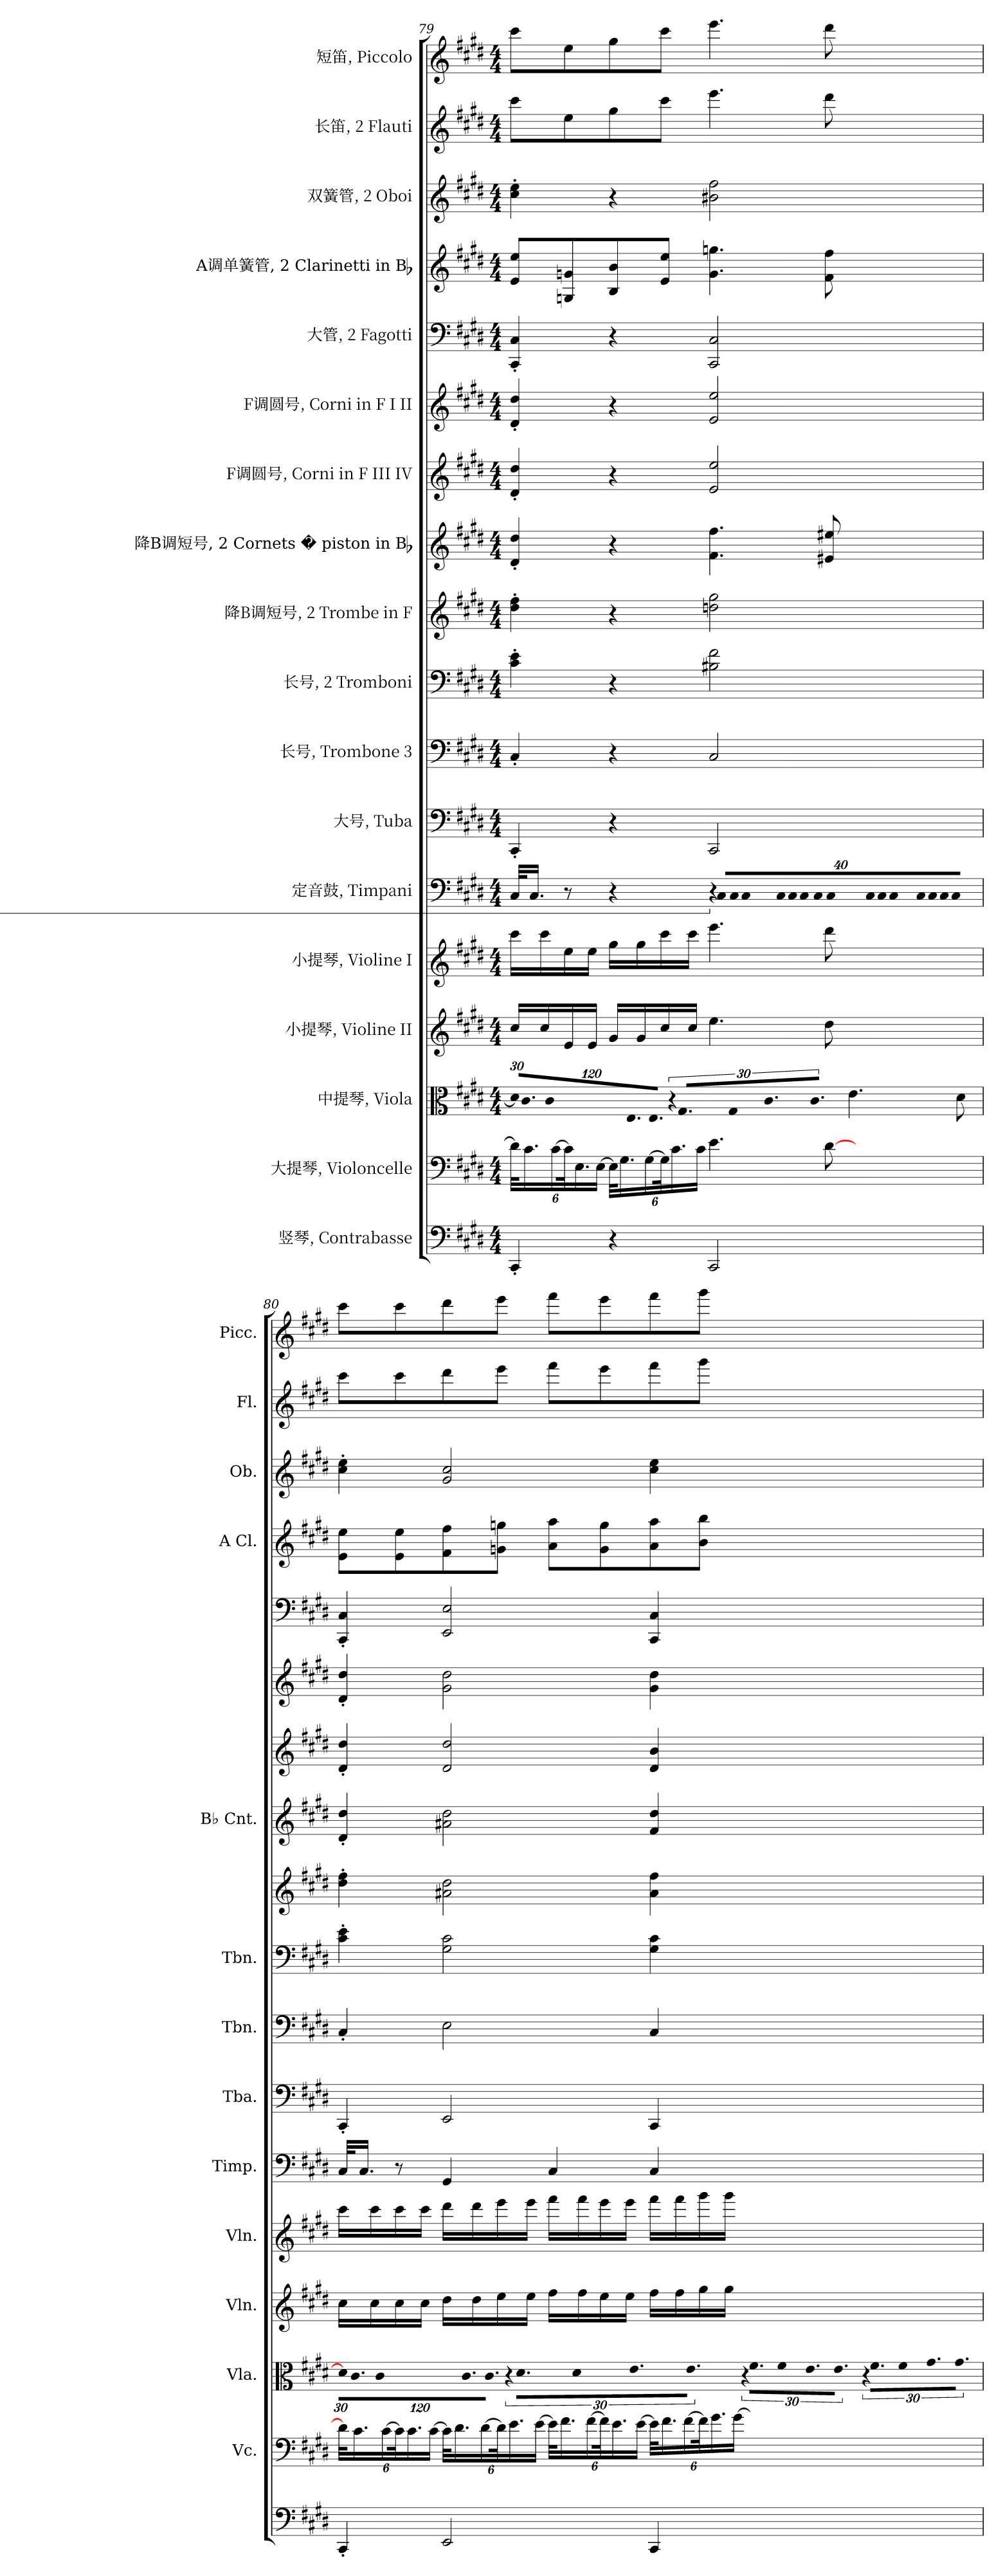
**kern	**kern	**kern	**kern	**kern	**kern	**kern	**kern	**kern	**kern	**kern	**kern	**kern	**kern	**kern	**kern	**kern	**kern
*part18	*part17	*part16	*part15	*part14	*part13	*part12	*part11	*part10	*part9	*part8	*part7	*part6	*part5	*part4	*part3	*part2	*part1
*staff18	*staff17	*staff16	*staff15	*staff14	*staff13	*staff12	*staff11	*staff10	*staff9	*staff8	*staff7	*staff6	*staff5	*staff4	*staff3	*staff2	*staff1
*I"竖琴, Contrabasse	*I"大提琴, Violoncelle	*I"中提琴, Viola	*I"小提琴, Violine II	*I"小提琴, Violine I	*I"定音鼓, Timpani	*I"大号, Tuba	*I"长号, Trombone 3	*I"长号, 2 Tromboni	*I"降B调短号, 2 Trombe in F	*I"降B调短号, 2 Cornets � piston in Bb	*I"F调圆号, Corni in F III IV	*I"F调圆号, Corni in F I II	*I"大管, 2 Fagotti	*I"A调单簧管, 2 Clarinetti in Bb	*I"双簧管, 2 Oboi	*I"长笛, 2 Flauti	*I"短笛, Piccolo
*	*I'Vc.	*I'Vla.	*I'Vln.	*I'Vln.	*I'Timp.	*I'Tba.	*I'Tbn.	*I'Tbn.	*	*I'B♭ Cnt.	*	*	*	*I'A Cl.	*I'Ob.	*I'Fl.	*I'Picc.
!!LO:PB:g=z
*clefF4	*clefF4	*clefC3	*clefG2	*clefG2	*clefF4	*clefF4	*clefF4	*clefF4	*clefG2	*clefG2	*clefG2	*clefG2	*clefF4	*clefG2	*clefG2	*clefG2	*clefG2
*	*	*	*	*	*	*	*	*	*ITrd1c2	*ITrd1c2	*ITrd4c7	*ITrd4c7	*	*ITrd2c3	*	*	*ITrd-7c-12
*k[f#c#g#d#]	*k[f#c#g#d#]	*k[f#c#g#d#]	*k[f#c#g#d#]	*k[f#c#g#d#]	*k[f#c#g#d#]	*k[f#c#g#d#]	*k[f#c#g#d#]	*k[f#c#g#d#]	*k[f#c#]	*k[f#c#]	*k[f#c#g#]	*k[f#c#g#]	*k[f#c#g#d#]	*k[f#c#g#d#a#e#b#]	*k[f#c#g#d#]	*k[f#c#g#d#]	*k[f#c#g#d#]
*M4/4	*M4/4	*M4/4	*M4/4	*M4/4	*M4/4	*M4/4	*M4/4	*M4/4	*M4/4	*M4/4	*M4/4	*M4/4	*M4/4	*M4/4	*M4/4	*M4/4	*M4/4
*MM143	*MM143	*MM143	*MM143	*MM143	*MM143	*MM143	*MM143	*MM143	*MM143	*MM143	*MM143	*MM143	*MM143	*MM143	*MM143	*MM143	*MM143
*	*Xbrackettup	*Xbrackettup	*	*	*	*	*	*	*	*	*	*	*	*	*	*	*
=79	=79	=79	=79	=79	=79	=79	=79	=79	=79	=79	=79	=79	=79	=79	=79	=79	=79
!	!	!LO:N:vis=256%9	!	!	!	!	!	!	!	!	!	!	!	!	!	!	!
4CC#'/	48d#\KLL]	960%17d#/KLLL]	16cc#/LL	16ccc#\LL	32C#/KLL	4CC#'/	4C#'/	4c#\' 4e\'	4cc#\' 4ee\'	4c#/' 4cc#/'	4G#/' 4g#/'	4G#/' 4g#/'	4CC#/' 4C#/'	8c#/ 8cc#/L	4cc#\' 4ee\'	8ccc#\L	8cccc#\L
!	!	!LO:N:vis=32.	!	!	!	!	!	!	!	!	!	!	!	!	!	!	!
.	.	1920%103c#/J	.	.	.	.	.	.	.	.	.	.	.	.	.	.	.
.	24.c#\	.	.	.	.	.	.	.	.	.	.	.	.	.	.	.	.
.	.	.	.	.	16.C#/JJ	.	.	.	.	.	.	.	.	.	.	.	.
.	.	.	16cc#/	16ccc#\	.	.	.	.	.	.	.	.	.	.	.	.	.
!	!	!LO:N:vis=16	!	!	!	!	!	!	!	!	!	!	!	!	!	!	!
.	.	1920%137c#/	.	.	.	.	.	.	.	.	.	.	.	.	.	.	.
.	[24c#\	.	.	.	.	.	.	.	.	.	.	.	.	.	.	.	.
.	48c#\K]	.	16e/	16ee\	8r	.	.	.	.	.	.	.	.	8En/ 8en/	.	8ee\	8eee\
!	!	!LO:N:vis=32.	!	!	!	!	!	!	!	!	!	!	!	!	!	!	!
.	.	1920%103E/L	.	.	.	.	.	.	.	.	.	.	.	.	.	.	.
.	24.E\	.	.	.	.	.	.	.	.	.	.	.	.	.	.	.	.
.	.	.	16e/JJ	16ee\JJ	.	.	.	.	.	.	.	.	.	.	.	.	.
!	!	!LO:N:vis=32.	!	!	!	!	!	!	!	!	!	!	!	!	!	!	!
.	.	1920%103E/JJJ	.	.	.	.	.	.	.	.	.	.	.	.	.	.	.
.	[24E\JJ	.	.	.	.	.	.	.	.	.	.	.	.	.	.	.	.
*	*	*brackettup	*	*	*	*	*	*	*	*	*	*	*	*	*	*	*
*	*	*	*	*	*	*	*	*	*	*	*	*	*	*	*	*	*MM153
!	!	!LO:N:vis=64	!	!	!	!	!	!	!	!	!	!	!	!	!	!	!
4r	48E\KLL]	960%17r	16g#/LL	16gg#\LL	4r	4r	4r	4r	4r	4r	4r	4r	4r	8G#/ 8g#/	4r	8gg#\	8ggg#\
!	!	!LO:N:vis=32.	!	!	!	!	!	!	!	!	!	!	!	!	!	!	!
.	.	1920%103G#/KLL	.	.	.	.	.	.	.	.	.	.	.	.	.	.	.
.	24.G#\	.	.	.	.	.	.	.	.	.	.	.	.	.	.	.	.
.	.	.	16g#/	16gg#\	.	.	.	.	.	.	.	.	.	.	.	.	.
!	!	!LO:N:vis=16	!	!	!	!	!	!	!	!	!	!	!	!	!	!	!
.	.	1920%137G#/	.	.	.	.	.	.	.	.	.	.	.	.	.	.	.
.	[24G#\	.	.	.	.	.	.	.	.	.	.	.	.	.	.	.	.
.	48G#\K]	.	16cc#/	16ccc#\	.	.	.	.	.	.	.	.	.	8c#/ 8cc#/J	.	8ccc#\J	8cccc#\J
!	!	!LO:N:vis=32.	!	!	!	!	!	!	!	!	!	!	!	!	!	!	!
.	.	1920%103c#/L	.	.	.	.	.	.	.	.	.	.	.	.	.	.	.
.	24.c#\	.	.	.	.	.	.	.	.	.	.	.	.	.	.	.	.
.	.	.	16cc#/JJ	16ccc#\JJ	.	.	.	.	.	.	.	.	.	.	.	.	.
!	!	!LO:N:vis=32.	!	!	!	!	!	!	!	!	!	!	!	!	!	!	!
.	.	1920%103c#/JJJ	.	.	.	.	.	.	.	.	.	.	.	.	.	.	.
.	24c#\JJ	.	.	.	.	.	.	.	.	.	.	.	.	.	.	.	.
!	!	!	!	!	!LO:N:vis=64	!	!	!	!	!	!	!	!	!	!	!	!
2CC#/	4.e\	4.e\	4.ee\	4.eee\	960%17r	2CC#/	2C#/	2B#X\ 2f#\	2ccn\ 2ff#\	4.e\ 4.ee\	2A/ 2a/	2A/ 2a/	2CC#/ 2C#/	4.e\ 4.een\	2b#X\ 2ff#\	4.eee\	4.eeee\
!	!	!	!	!	!LO:N:vis=32	!	!	!	!	!	!	!	!	!	!	!	!
.	.	.	.	.	640%23C#/LLL	.	.	.	.	.	.	.	.	.	.	.	.
!	!	!	!	!	!LO:N:vis=32	!	!	!	!	!	!	!	!	!	!	!	!
.	.	.	.	.	640%23C#/	.	.	.	.	.	.	.	.	.	.	.	.
!	!	!	!	!	!LO:N:vis=256%9	!	!	!	!	!	!	!	!	!	!	!	!
.	.	.	.	.	960%17C#/K	.	.	.	.	.	.	.	.	.	.	.	.
!	!	!	!	!	!LO:N:vis=32	!	!	!	!	!	!	!	!	!	!	!	!
.	.	.	.	.	640%23C#/	.	.	.	.	.	.	.	.	.	.	.	.
!	!	!	!	!	!LO:N:vis=32	!	!	!	!	!	!	!	!	!	!	!	!
.	.	.	.	.	640%23C#/	.	.	.	.	.	.	.	.	.	.	.	.
!	!	!	!	!	!LO:N:vis=32	!	!	!	!	!	!	!	!	!	!	!	!
.	.	.	.	.	640%23C#/	.	.	.	.	.	.	.	.	.	.	.	.
!	!	!	!	!	!LO:N:vis=32	!	!	!	!	!	!	!	!	!	!	!	!
.	.	.	.	.	640%23C#/	.	.	.	.	.	.	.	.	.	.	.	.
*	*	*	*	*	*Xbrackettup	*	*	*	*	*	*	*	*	*	*	*	*
!	!	!	!	!	!LO:N:vis=256%9	!	!	!	!	!	!	!	!	!	!	!	!
.	.	.	.	.	960%17C#/K	.	.	.	.	.	.	.	.	.	.	.	.
!	!	!	!	!	!LO:N:vis=32	!	!	!	!	!	!	!	!	!	!	!	!
.	.	.	.	.	640%23C#/	.	.	.	.	.	.	.	.	.	.	.	.
!	!	!	!	!	!LO:N:vis=32	!	!	!	!	!	!	!	!	!	!	!	!
.	.	.	.	.	640%23C#/	.	.	.	.	.	.	.	.	.	.	.	.
!	!	!	!	!	!LO:N:vis=256%9	!	!	!	!	!	!	!	!	!	!	!	!
.	.	.	.	.	960%17C#/K	.	.	.	.	.	.	.	.	.	.	.	.
!	!	!	!	!	!LO:N:vis=32	!	!	!	!	!	!	!	!	!	!	!	!
.	.	.	.	.	640%23C#/	.	.	.	.	.	.	.	.	.	.	.	.
.	[8d#\	[8d#\	8dd#\	8ddd#\	.	.	.	.	.	8d#X/ 8dd#X/	.	.	.	8d#\ 8dd#\	.	8ddd#\	8dddd#\
!	!	!	!	!	!LO:N:vis=32	!	!	!	!	!	!	!	!	!	!	!	!
.	.	.	.	.	640%23C#/	.	.	.	.	.	.	.	.	.	.	.	.
!	!	!	!	!	!LO:N:vis=32	!	!	!	!	!	!	!	!	!	!	!	!
.	.	.	.	.	640%23C#/	.	.	.	.	.	.	.	.	.	.	.	.
!	!	!	!	!	!LO:N:vis=32	!	!	!	!	!	!	!	!	!	!	!	!
.	.	.	.	.	640%23C#/JJJ	.	.	.	.	.	.	.	.	.	.	.	.
480ryy	480ryy	480ryy	480ryy	480ryy	.	480ryy	480ryy	480ryy	480ryy	480ryy	480ryy	480ryy	480ryy	480ryy	480ryy	480ryy	480ryy
!!LO:PB:g=z
=80	=80	=80	=80	=80	=80	=80	=80	=80	=80	=80	=80	=80	=80	=80	=80	=80	=80
*	*	*Xbrackettup	*	*	*	*	*	*	*	*	*	*	*	*	*	*	*
*	*	*	*	*	*	*	*	*	*	*	*	*	*	*	*	*	*MM143
!	!	!LO:N:vis=256%9	!	!	!	!	!	!	!	!	!	!	!	!	!	!	!
4CC#'/	48d#\KLL]	960%17d#\KLLL]	16cc#\LL	16ccc#\LL	32C#/KLL	4CC#'/	4C#'/	4c#\' 4e\'	4cc#\' 4ee\'	4c#/' 4cc#/'	4G#/' 4g#/'	4G#/' 4g#/'	4CC#/' 4C#/'	8c#\ 8cc#\L	4cc#\' 4ee\'	8ccc#\L	8cccc#\L
!	!	!LO:N:vis=32.	!	!	!	!	!	!	!	!	!	!	!	!	!	!	!
.	.	1920%103c#\J	.	.	.	.	.	.	.	.	.	.	.	.	.	.	.
.	24.c#\	.	.	.	.	.	.	.	.	.	.	.	.	.	.	.	.
.	.	.	.	.	16.C#/JJ	.	.	.	.	.	.	.	.	.	.	.	.
.	.	.	16cc#\	16ccc#\	.	.	.	.	.	.	.	.	.	.	.	.	.
!	!	!LO:N:vis=16	!	!	!	!	!	!	!	!	!	!	!	!	!	!	!
.	.	1920%137c#\	.	.	.	.	.	.	.	.	.	.	.	.	.	.	.
.	[24c#\	.	.	.	.	.	.	.	.	.	.	.	.	.	.	.	.
.	48c#\K]	.	16cc#\	16ccc#\	8r	.	.	.	.	.	.	.	.	8c#\ 8cc#\	.	8ccc#\	8cccc#\
!	!	!LO:N:vis=32.	!	!	!	!	!	!	!	!	!	!	!	!	!	!	!
.	.	1920%103c#\L	.	.	.	.	.	.	.	.	.	.	.	.	.	.	.
.	24.c#\	.	.	.	.	.	.	.	.	.	.	.	.	.	.	.	.
.	.	.	16cc#\JJ	16ccc#\JJ	.	.	.	.	.	.	.	.	.	.	.	.	.
!	!	!LO:N:vis=32.	!	!	!	!	!	!	!	!	!	!	!	!	!	!	!
.	.	1920%103c#\JJJ	.	.	.	.	.	.	.	.	.	.	.	.	.	.	.
.	[24c#\JJ	.	.	.	.	.	.	.	.	.	.	.	.	.	.	.	.
*	*	*brackettup	*	*	*	*	*	*	*	*	*	*	*	*	*	*	*
*	*	*	*	*	*	*	*	*	*	*	*	*	*	*	*	*	*MM153
!	!	!LO:N:vis=64	!	!	!	!	!	!	!	!	!	!	!	!	!	!	!
2EE/	48c#\KLL]	960%17r	16dd#\LL	16ddd#\LL	4GG#/	2EE/	2E\	2G#\ 2c#\	2g#X\ 2cc#\	2g#X\ 2cc#\	2G#/ 2g#/	2c#\ 2g#\	2EE/ 2E/	8d#\ 8dd#\	2g#/ 2cc#/	8ddd#\	8dddd#\
!	!	!LO:N:vis=32.	!	!	!	!	!	!	!	!	!	!	!	!	!	!	!
.	.	1920%103d#\KLL	.	.	.	.	.	.	.	.	.	.	.	.	.	.	.
.	24.d#\	.	.	.	.	.	.	.	.	.	.	.	.	.	.	.	.
.	.	.	16dd#\	16ddd#\	.	.	.	.	.	.	.	.	.	.	.	.	.
!	!	!LO:N:vis=16	!	!	!	!	!	!	!	!	!	!	!	!	!	!	!
.	.	1920%137d#\	.	.	.	.	.	.	.	.	.	.	.	.	.	.	.
.	[24d#\	.	.	.	.	.	.	.	.	.	.	.	.	.	.	.	.
.	48d#\K]	.	16ee\	16eee\	.	.	.	.	.	.	.	.	.	8en\ 8een\J	.	8eee\J	8eeee\J
!	!	!LO:N:vis=32.	!	!	!	!	!	!	!	!	!	!	!	!	!	!	!
.	.	1920%103e\L	.	.	.	.	.	.	.	.	.	.	.	.	.	.	.
.	24.e\	.	.	.	.	.	.	.	.	.	.	.	.	.	.	.	.
.	.	.	16ee\JJ	16eee\JJ	.	.	.	.	.	.	.	.	.	.	.	.	.
!	!	!LO:N:vis=32.	!	!	!	!	!	!	!	!	!	!	!	!	!	!	!
.	.	1920%103e\JJJ	.	.	.	.	.	.	.	.	.	.	.	.	.	.	.
.	[24e\JJ	.	.	.	.	.	.	.	.	.	.	.	.	.	.	.	.
!	!	!LO:N:vis=64	!	!	!	!	!	!	!	!	!	!	!	!	!	!	!
.	48e\KLL]	960%17r	16ff#\LL	16fff#\LL	4C#/	.	.	.	.	.	.	.	.	8f#\ 8ff#\L	.	8fff#\L	8ffff#\L
!	!	!LO:N:vis=32.	!	!	!	!	!	!	!	!	!	!	!	!	!	!	!
.	.	1920%103f#\KLL	.	.	.	.	.	.	.	.	.	.	.	.	.	.	.
.	24.f#\	.	.	.	.	.	.	.	.	.	.	.	.	.	.	.	.
.	.	.	16ff#\	16fff#\	.	.	.	.	.	.	.	.	.	.	.	.	.
!	!	!LO:N:vis=16	!	!	!	!	!	!	!	!	!	!	!	!	!	!	!
.	.	1920%137f#\	.	.	.	.	.	.	.	.	.	.	.	.	.	.	.
.	[24f#\	.	.	.	.	.	.	.	.	.	.	.	.	.	.	.	.
.	48f#\K]	.	16ee\	16eee\	.	.	.	.	.	.	.	.	.	8e\ 8ee\	.	8eee\	8eeee\
!	!	!LO:N:vis=32.	!	!	!	!	!	!	!	!	!	!	!	!	!	!	!
.	.	1920%103e\L	.	.	.	.	.	.	.	.	.	.	.	.	.	.	.
.	24.e\	.	.	.	.	.	.	.	.	.	.	.	.	.	.	.	.
.	.	.	16ee\JJ	16eee\JJ	.	.	.	.	.	.	.	.	.	.	.	.	.
!	!	!LO:N:vis=32.	!	!	!	!	!	!	!	!	!	!	!	!	!	!	!
.	.	1920%103e\JJJ	.	.	.	.	.	.	.	.	.	.	.	.	.	.	.
.	[24e\JJ	.	.	.	.	.	.	.	.	.	.	.	.	.	.	.	.
!	!	!LO:N:vis=64	!	!	!	!	!	!	!	!	!	!	!	!	!	!	!
4CC#/	48e\KLL]	960%17r	16ff#\LL	16fff#\LL	4C#/	4CC#/	4C#/	4G#\ 4c#\	4g#\ 4ee\	4e/ 4cc#/	4G#/ 4e/	4c#\ 4g#\	4CC#/ 4C#/	8f#\ 8ff#\	4cc#\ 4ee\	8fff#\	8ffff#\
!	!	!LO:N:vis=32.	!	!	!	!	!	!	!	!	!	!	!	!	!	!	!
.	.	1920%103f#\KLL	.	.	.	.	.	.	.	.	.	.	.	.	.	.	.
.	24.f#\	.	.	.	.	.	.	.	.	.	.	.	.	.	.	.	.
.	.	.	16ff#\	16fff#\	.	.	.	.	.	.	.	.	.	.	.	.	.
!	!	!LO:N:vis=16	!	!	!	!	!	!	!	!	!	!	!	!	!	!	!
.	.	1920%137f#\	.	.	.	.	.	.	.	.	.	.	.	.	.	.	.
.	[24f#\	.	.	.	.	.	.	.	.	.	.	.	.	.	.	.	.
.	48f#\K]	.	16gg#\	16ggg#\	.	.	.	.	.	.	.	.	.	8g#\ 8gg#\J	.	8ggg#\J	8gggg#\J
!	!	!LO:N:vis=32.	!	!	!	!	!	!	!	!	!	!	!	!	!	!	!
.	.	1920%103g#\L	.	.	.	.	.	.	.	.	.	.	.	.	.	.	.
.	24.g#\	.	.	.	.	.	.	.	.	.	.	.	.	.	.	.	.
.	.	.	16gg#\JJ	16ggg#\JJ	.	.	.	.	.	.	.	.	.	.	.	.	.
!	!	!LO:N:vis=32.	!	!	!	!	!	!	!	!	!	!	!	!	!	!	!
.	.	1920%103g#\JJJ	.	.	.	.	.	.	.	.	.	.	.	.	.	.	.
.	[24g#\JJ	.	.	.	.	.	.	.	.	.	.	.	.	.	.	.	.
=	=	=	=	=	=	=	=	=	=	=	=	=	=	=	=	=	=
*-	*-	*-	*-	*-	*-	*-	*-	*-	*-	*-	*-	*-	*-	*-	*-	*-	*-
